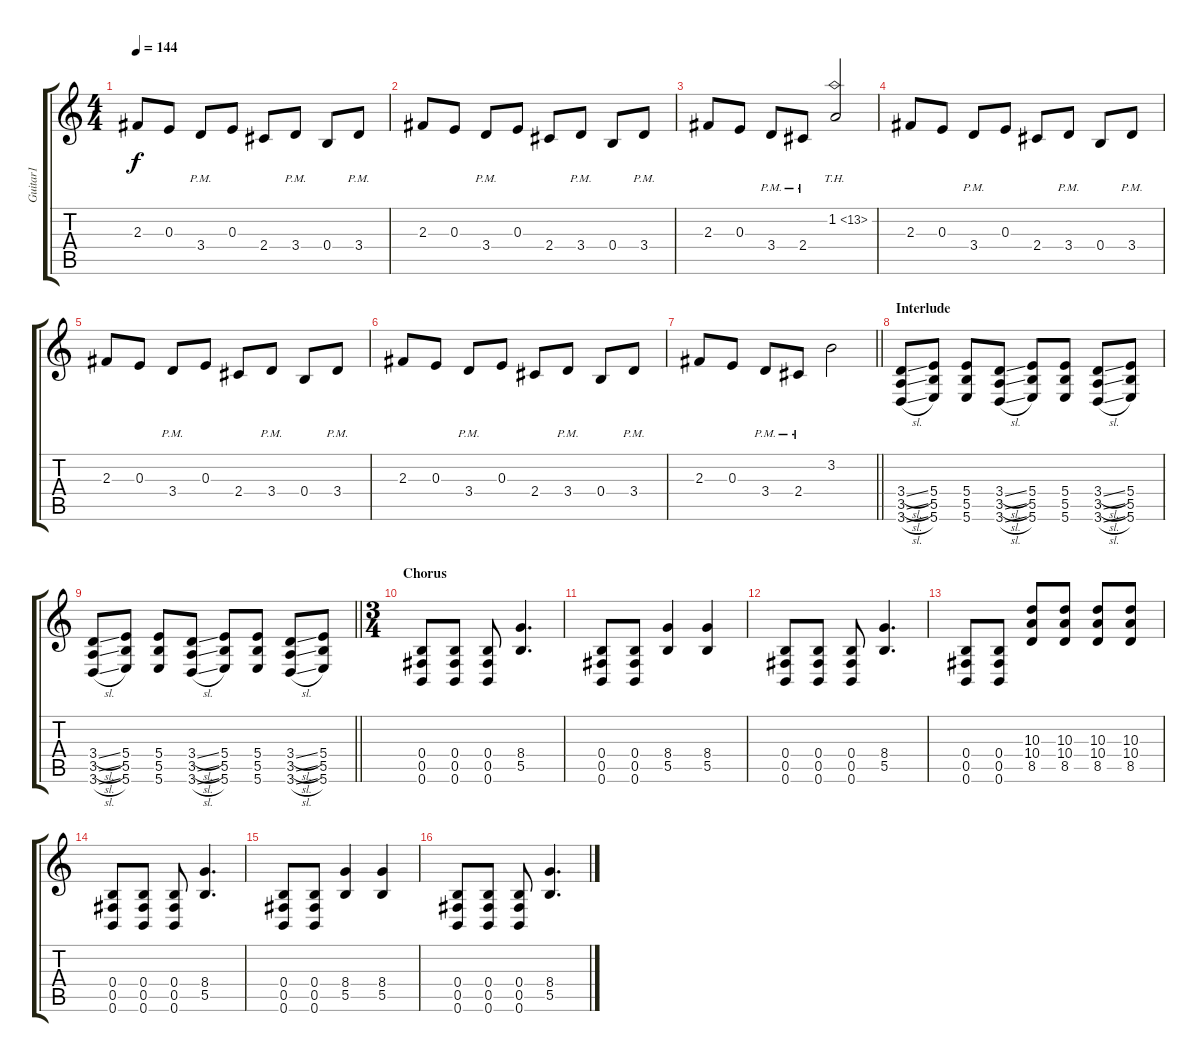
\track ("Guitar1" "Guitar1") {instrument distortionguitar}
\staff {score tabs}
\tuning (Db4 Ab3 E3 B2 Gb2 B1) {hide}
\ts (4 4)
\tempo 144
\clef g2
\ks c
2.3.8{dy f} 0.3.8 3.4{pm}.8 0.3.8 2.4.8 3.4{pm}.8 0.4.8 3.4{pm}.8 |
2.3.8 0.3.8 3.4{pm}.8 0.3.8 2.4.8 3.4{pm}.8 0.4.8 3.4{pm}.8 |
2.3.8 0.3.8 3.4{pm}.8 2.4{pm}.8 1.2{th 12}.2 |
2.3.8 0.3.8 3.4{pm}.8 0.3.8 2.4.8 3.4{pm}.8 0.4.8 3.4{pm}.8 |
2.3.8 0.3.8 3.4{pm}.8 0.3.8 2.4.8 3.4{pm}.8 0.4.8 3.4{pm}.8 |
2.3.8 0.3.8 3.4{pm}.8 0.3.8 2.4.8 3.4{pm}.8 0.4.8 3.4{pm}.8 |
\barLineRight lightlight
2.3.8 0.3.8 3.4{pm}.8 2.4{pm}.8 3.2.2 |
\section ("" "Interlude")
(3.4{sl} 3.5{sl} 3.6{sl}).8 (5.4 5.5 5.6).8 (5.4 5.5 5.6).8 (3.4{sl} 3.5{sl} 3.6{sl}).8 (5.4 5.5 5.6).8 (5.4 5.5 5.6).8 (3.4{sl} 3.5{sl} 3.6{sl}).8 (5.4 5.5 5.6).8 |
\barLineRight lightlight
(3.4{sl} 3.5{sl} 3.6{sl}).8 (5.4 5.5 5.6).8 (5.4 5.5 5.6).8 (3.4{sl} 3.5{sl} 3.6{sl}).8 (5.4 5.5 5.6).8 (5.4 5.5 5.6).8 (3.4{sl} 3.5{sl} 3.6{sl}).8 (5.4 5.5 5.6).8 |
\ts (3 4)
\section ("" "Chorus")
(0.4 0.5 0.6).8 (0.4 0.5 0.6).8 (0.4 0.5 0.6).8 (8.4 5.5).4{d} |
(0.4 0.5 0.6).8 (0.4 0.5 0.6).8 (8.4 5.5).4 (8.4 5.5).4 |
(0.4 0.5 0.6).8 (0.4 0.5 0.6).8 (0.4 0.5 0.6).8 (8.4 5.5).4{d} |
(0.4 0.5 0.6).8 (0.4 0.5 0.6).8 (10.3 10.4 8.5).8 (10.3 10.4 8.5).8 (10.3 10.4 8.5).8 (10.3 10.4 8.5).8 |
(0.4 0.5 0.6).8 (0.4 0.5 0.6).8 (0.4 0.5 0.6).8 (8.4 5.5).4{d} |
(0.4 0.5 0.6).8 (0.4 0.5 0.6).8 (8.4 5.5).4 (8.4 5.5).4 |
(0.4 0.5 0.6).8 (0.4 0.5 0.6).8 (0.4 0.5 0.6).8 (8.4 5.5).4{d}
